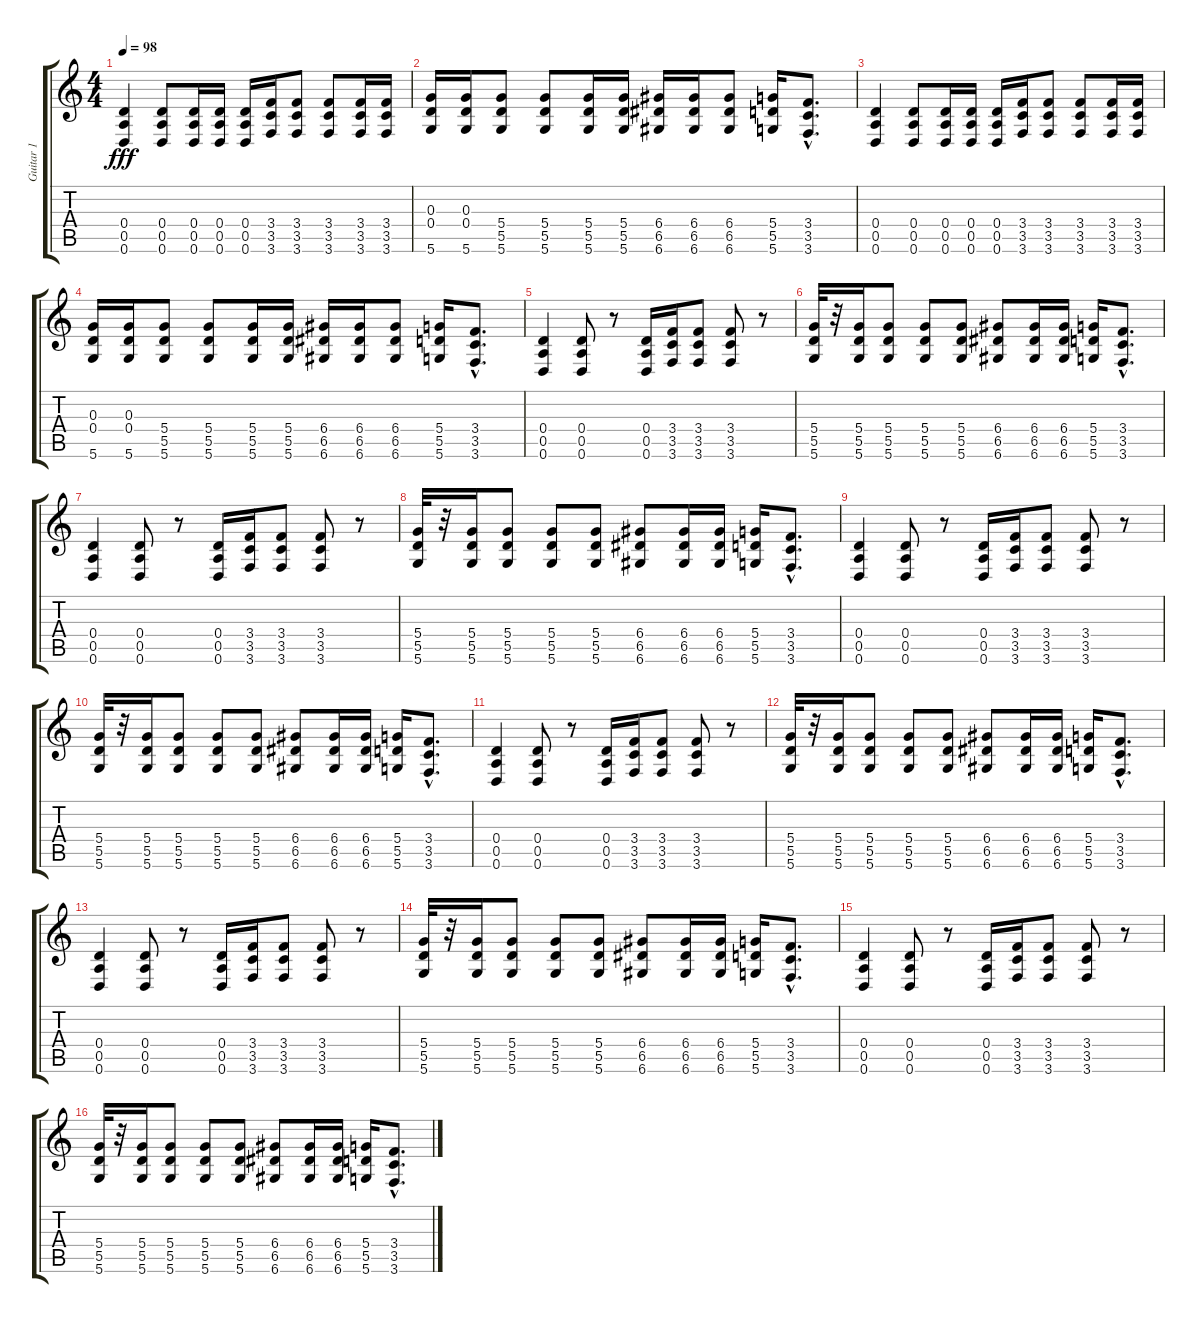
\track ("Guitar 1" "Guitar 1") {instrument distortionguitar}
\staff {score tabs}
\tuning (E4 B3 G3 D3 A2 D2) {hide}
\ts (4 4)
\tempo 98
\clef g2
\ks c
(0.4 0.5 0.6).4{dy fff} (0.4 0.5 0.6).8 (0.4 0.5 0.6).16 (0.4 0.5 0.6).16 (0.4 0.5 0.6).16 (3.4 3.5 3.6).16 (3.4 3.5 3.6).8 (3.4 3.5 3.6).8 (3.4 3.5 3.6).16 (3.4 3.5 3.6).16 |
(0.3 0.4 5.6).16 (0.3 0.4 5.6).16 (5.4 5.5 5.6).8 (5.4 5.5 5.6).8 (5.4 5.5 5.6).16 (5.4 5.5 5.6).16 (6.4 6.5 6.6).16 (6.4 6.5 6.6).16 (6.4 6.5 6.6).8 (5.4 5.5 5.6).16 (3.4{hac} 3.5{hac} 3.6{hac}).8{d} |
(0.4 0.5 0.6).4 (0.4 0.5 0.6).8 (0.4 0.5 0.6).16 (0.4 0.5 0.6).16 (0.4 0.5 0.6).16 (3.4 3.5 3.6).16 (3.4 3.5 3.6).8 (3.4 3.5 3.6).8 (3.4 3.5 3.6).16 (3.4 3.5 3.6).16 |
(0.3 0.4 5.6).16 (0.3 0.4 5.6).16 (5.4 5.5 5.6).8 (5.4 5.5 5.6).8 (5.4 5.5 5.6).16 (5.4 5.5 5.6).16 (6.4 6.5 6.6).16 (6.4 6.5 6.6).16 (6.4 6.5 6.6).8 (5.4 5.5 5.6).16 (3.4{hac} 3.5{hac} 3.6{hac}).8{d} |
(0.4 0.5 0.6).4 (0.4 0.5 0.6).8 r.8 (0.4 0.5 0.6).16 (3.4 3.5 3.6).16 (3.4 3.5 3.6).8 (3.4 3.5 3.6).8 r.8 |
(5.4 5.5 5.6).32 r.32 (5.4 5.5 5.6).16 (5.4 5.5 5.6).8 (5.4 5.5 5.6).8 (5.4 5.5 5.6).8 (6.4 6.5 6.6).8 (6.4 6.5 6.6).16 (6.4 6.5 6.6).16 (5.4 5.5 5.6).16 (3.4{hac} 3.5{hac} 3.6{hac}).8{d} |
(0.4 0.5 0.6).4 (0.4 0.5 0.6).8 r.8 (0.4 0.5 0.6).16 (3.4 3.5 3.6).16 (3.4 3.5 3.6).8 (3.4 3.5 3.6).8 r.8 |
(5.4 5.5 5.6).32 r.32 (5.4 5.5 5.6).16 (5.4 5.5 5.6).8 (5.4 5.5 5.6).8 (5.4 5.5 5.6).8 (6.4 6.5 6.6).8 (6.4 6.5 6.6).16 (6.4 6.5 6.6).16 (5.4 5.5 5.6).16 (3.4{hac} 3.5{hac} 3.6{hac}).8{d} |
(0.4 0.5 0.6).4 (0.4 0.5 0.6).8 r.8 (0.4 0.5 0.6).16 (3.4 3.5 3.6).16 (3.4 3.5 3.6).8 (3.4 3.5 3.6).8 r.8 |
(5.4 5.5 5.6).32 r.32 (5.4 5.5 5.6).16 (5.4 5.5 5.6).8 (5.4 5.5 5.6).8 (5.4 5.5 5.6).8 (6.4 6.5 6.6).8 (6.4 6.5 6.6).16 (6.4 6.5 6.6).16 (5.4 5.5 5.6).16 (3.4{hac} 3.5{hac} 3.6{hac}).8{d} |
(0.4 0.5 0.6).4 (0.4 0.5 0.6).8 r.8 (0.4 0.5 0.6).16 (3.4 3.5 3.6).16 (3.4 3.5 3.6).8 (3.4 3.5 3.6).8 r.8 |
(5.4 5.5 5.6).32 r.32 (5.4 5.5 5.6).16 (5.4 5.5 5.6).8 (5.4 5.5 5.6).8 (5.4 5.5 5.6).8 (6.4 6.5 6.6).8 (6.4 6.5 6.6).16 (6.4 6.5 6.6).16 (5.4 5.5 5.6).16 (3.4{hac} 3.5{hac} 3.6{hac}).8{d} |
(0.4 0.5 0.6).4 (0.4 0.5 0.6).8 r.8 (0.4 0.5 0.6).16 (3.4 3.5 3.6).16 (3.4 3.5 3.6).8 (3.4 3.5 3.6).8 r.8 |
(5.4 5.5 5.6).32 r.32 (5.4 5.5 5.6).16 (5.4 5.5 5.6).8 (5.4 5.5 5.6).8 (5.4 5.5 5.6).8 (6.4 6.5 6.6).8 (6.4 6.5 6.6).16 (6.4 6.5 6.6).16 (5.4 5.5 5.6).16 (3.4{hac} 3.5{hac} 3.6{hac}).8{d} |
(0.4 0.5 0.6).4 (0.4 0.5 0.6).8 r.8 (0.4 0.5 0.6).16 (3.4 3.5 3.6).16 (3.4 3.5 3.6).8 (3.4 3.5 3.6).8 r.8 |
(5.4 5.5 5.6).32 r.32 (5.4 5.5 5.6).16 (5.4 5.5 5.6).8 (5.4 5.5 5.6).8 (5.4 5.5 5.6).8 (6.4 6.5 6.6).8 (6.4 6.5 6.6).16 (6.4 6.5 6.6).16 (5.4 5.5 5.6).16 (3.4{hac} 3.5{hac} 3.6{hac}).8{d}
